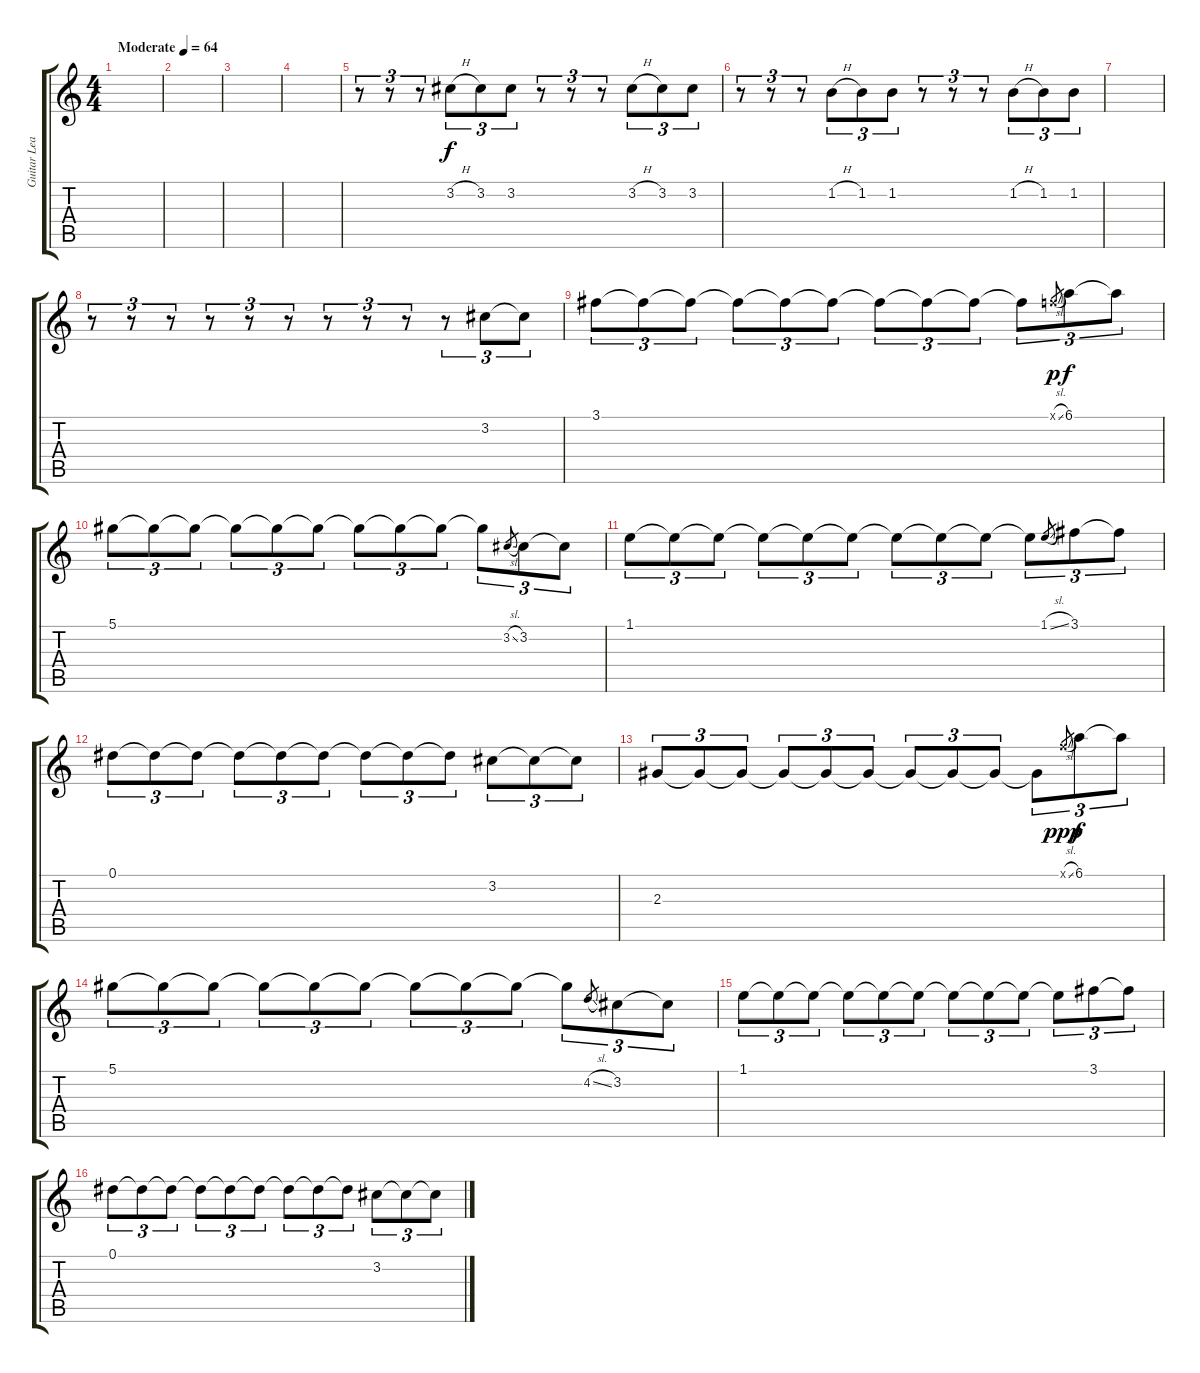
\track ("Guitar Lead" "Guitar Lea") {instrument electricguitarclean}
\staff {score tabs}
\tuning (Eb4 Bb3 Gb3 Db3 Ab2 Db2) {hide}
\ts (4 4)
\tempo (64 "Moderate")
\clef g2
\ks c
|
|
|
|
r.8{tu (3 2) instrument electricguitarclean} r.8{tu (3 2)} r.8{tu (3 2)} 3.2{h}.8{tu (3 2)} 3.2.8{tu (3 2)} 3.2.8{tu (3 2)} r.8{tu (3 2)} r.8{tu (3 2)} r.8{tu (3 2)} 3.2{h}.8{tu (3 2)} 3.2.8{tu (3 2)} 3.2.8{tu (3 2)} |
r.8{tu (3 2)} r.8{tu (3 2)} r.8{tu (3 2)} 1.2{h}.8{tu (3 2)} 1.2.8{tu (3 2)} 1.2.8{tu (3 2)} r.8{tu (3 2)} r.8{tu (3 2)} r.8{tu (3 2)} 1.2{h}.8{tu (3 2)} 1.2.8{tu (3 2)} 1.2.8{tu (3 2)} |
|
r.8{tu (3 2) volume 0 instrument electricguitarclean} r.8{tu (3 2)} r.8{tu (3 2)} r.8{tu (3 2)} r.8{tu (3 2)} r.8{tu (3 2)} r.8{tu (3 2)} r.8{tu (3 2)} r.8{tu (3 2)} r.8{tu (3 2)} 3.2.8{tu (3 2)} 3.2{t}.8{tu (3 2)} |
3.1.8{tu (3 2) volume 8} 3.1{t}.8{tu (3 2)} 3.1{t}.8{tu (3 2)} 3.1{t}.8{tu (3 2)} 3.1{t}.8{tu (3 2)} 3.1{t}.8{tu (3 2)} 3.1{t}.8{tu (3 2)} 3.1{t}.8{tu (3 2)} 3.1{t}.8{tu (3 2)} 3.1{t}.8{tu (3 2)} 2.1{sl x}.8{gr dy p} 6.1.8{tu (3 2) dy f} 6.1{t}.8{tu (3 2)} |
5.1.8{tu (3 2)} 5.1{t}.8{tu (3 2)} 5.1{t}.8{tu (3 2)} 5.1{t}.8{tu (3 2)} 5.1{t}.8{tu (3 2)} 5.1{t}.8{tu (3 2)} 5.1{t}.8{tu (3 2)} 5.1{t}.8{tu (3 2)} 5.1{t}.8{tu (3 2)} 5.1{t}.8{tu (3 2)} 3.2{sl}.8{gr} 3.2.8{tu (3 2)} 3.2{t}.8{tu (3 2)} |
1.1.8{tu (3 2)} 1.1{t}.8{tu (3 2)} 1.1{t}.8{tu (3 2)} 1.1{t}.8{tu (3 2)} 1.1{t}.8{tu (3 2)} 1.1{t}.8{tu (3 2)} 1.1{t}.8{tu (3 2)} 1.1{t}.8{tu (3 2)} 1.1{t}.8{tu (3 2)} 1.1{t}.8{tu (3 2)} 1.1{sl}.8{gr} 3.1.8{tu (3 2)} 3.1{t}.8{tu (3 2)} |
0.1.8{tu (3 2)} 0.1{t}.8{tu (3 2)} 0.1{t}.8{tu (3 2)} 0.1{t}.8{tu (3 2)} 0.1{t}.8{tu (3 2)} 0.1{t}.8{tu (3 2)} 0.1{t}.8{tu (3 2)} 0.1{t}.8{tu (3 2)} 0.1{t}.8{tu (3 2)} 3.2.8{tu (3 2)} 3.2{t}.8{tu (3 2)} 3.2{t}.8{tu (3 2)} |
2.3.8{tu (3 2)} 2.3{t}.8{tu (3 2)} 2.3{t}.8{tu (3 2)} 2.3{t}.8{tu (3 2)} 2.3{t}.8{tu (3 2)} 2.3{t}.8{tu (3 2)} 2.3{t}.8{tu (3 2)} 2.3{t}.8{tu (3 2)} 2.3{t}.8{tu (3 2)} 2.3{t}.8{tu (3 2)} 2.1{sl x}.8{gr dy ppp} 6.1.8{tu (3 2) dy f} 6.1{t}.8{tu (3 2)} |
5.1.8{tu (3 2)} 5.1{t}.8{tu (3 2)} 5.1{t}.8{tu (3 2)} 5.1{t}.8{tu (3 2)} 5.1{t}.8{tu (3 2)} 5.1{t}.8{tu (3 2)} 5.1{t}.8{tu (3 2)} 5.1{t}.8{tu (3 2)} 5.1{t}.8{tu (3 2)} 5.1{t}.8{tu (3 2)} 4.2{sl}.8{gr} 3.2.8{tu (3 2)} 3.2{t}.8{tu (3 2)} |
1.1.8{tu (3 2)} 1.1{t}.8{tu (3 2)} 1.1{t}.8{tu (3 2)} 1.1{t}.8{tu (3 2)} 1.1{t}.8{tu (3 2)} 1.1{t}.8{tu (3 2)} 1.1{t}.8{tu (3 2)} 1.1{t}.8{tu (3 2)} 1.1{t}.8{tu (3 2)} 1.1{t}.8{tu (3 2)} 3.1.8{tu (3 2)} 3.1{t}.8{tu (3 2)} |
0.1.8{tu (3 2)} 0.1{t}.8{tu (3 2)} 0.1{t}.8{tu (3 2)} 0.1{t}.8{tu (3 2)} 0.1{t}.8{tu (3 2)} 0.1{t}.8{tu (3 2)} 0.1{t}.8{tu (3 2)} 0.1{t}.8{tu (3 2)} 0.1{t}.8{tu (3 2)} 3.2.8{tu (3 2)} 3.2{t}.8{tu (3 2)} 3.2{t}.8{tu (3 2)}
